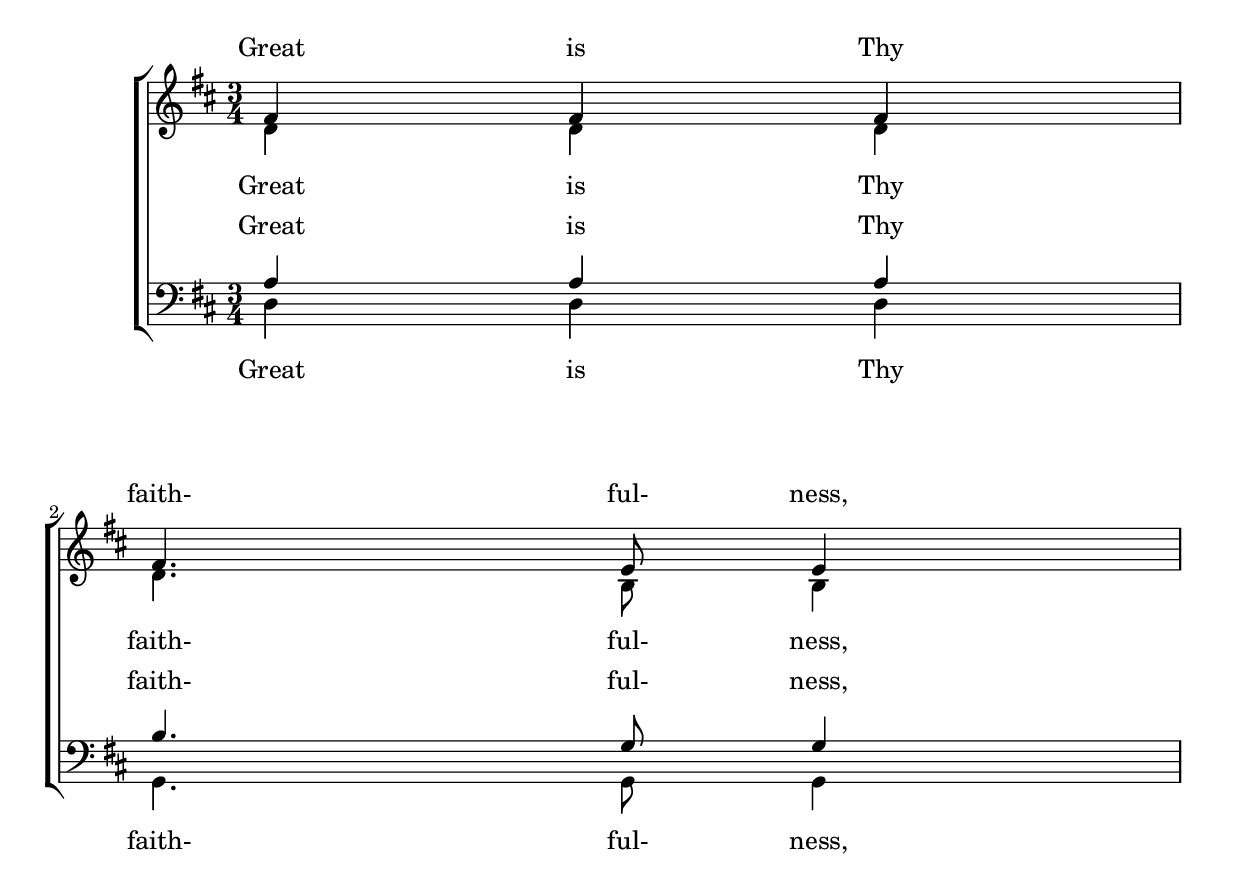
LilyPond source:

% Do not edit this file; it is automatically
% generated from Documentation/snippets/new
% This file is in the public domain.
%% Note: this file works from version 2.13.47
\version "2.13.47"

\header {
  lsrtags = "vocal-music"

  doctitle = "Obtaining 2.12 lyrics spacing in newer versions"

  texidoc = "
The vertical spacing engine changed for version 2.14.  This can
cause lyrics to be spaced differently.  It is possible to set
properties for @code{Lyric} and @code{Staff} contexts to get the
spacing engine to behave as it did in version 2.12.
"
} % begin verbatim


global = {
  \key d \major
  \time 3/4
}

sopMusic = \relative c' {
  % VERSE ONE
  fis4 fis fis | \break
  fis4. e8 e4
}

altoMusic = \relative c' {
  % VERSE ONE
  d4 d d |
  d4. b8 b4 |
}

tenorMusic = \relative c' {
  a4 a a |
  b4. g8 g4 |
}

bassMusic = \relative c {
  d4 d d |
  g,4. g8 g4 |
}

words = \lyricmode {
  Great is Thy faith- ful- ness,
}

\score {
  \new ChoirStaff <<
    \new Lyrics = sopranos
    \new Staff = women <<
      \new Voice = "sopranos" {
        \voiceOne
        \global \sopMusic
      }
      \new Voice = "altos" {
        \voiceTwo
        \global \altoMusic
      }
    >>
    \new Lyrics = "altos"
    \new Lyrics = "tenors"
    \new Staff = men <<
      \clef bass
      \new Voice = "tenors" {
        \voiceOne
        \global \tenorMusic
      }
      \new Voice = "basses" {
        \voiceTwo  \global \bassMusic
      }
    >>
    \new Lyrics = basses
    \context Lyrics = sopranos \lyricsto sopranos \words
    \context Lyrics = altos \lyricsto altos \words
    \context Lyrics = tenors \lyricsto tenors \words
    \context Lyrics = basses \lyricsto basses \words
  >>
  \layout {
    \context {
      \Lyrics
      \override VerticalAxisGroup #'staff-affinity = ##f
      \override VerticalAxisGroup #'staff-staff-spacing =
        #'((basic-distance . 0)
	   (minimum-distance . 2)
	   (padding . 2))
    }
    \context {
      \Staff
      \override VerticalAxisGroup #'staff-staff-spacing =
        #'((basic-distance . 0)
	   (minimum-distance . 2)
	   (padding . 2))
    }
  }
}

